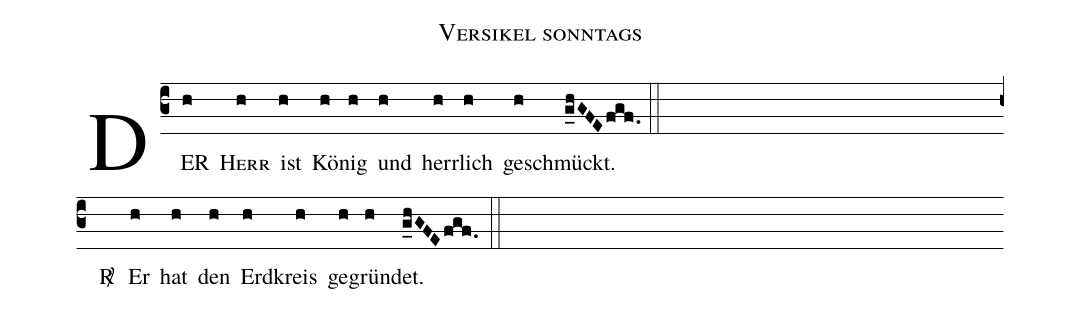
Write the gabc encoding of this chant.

name:Versikel sonntags;
%%
(c3) DER(h) <sc>Herr</sc>(h) ist(h) Kö(h)nig(h) und(h) herr(h)lich(h) ge(h)schmückt.(g_hGFE/fgf.) (::Z)
<sp>R/</sp>() Er(h) hat(h) den(h) Erd(h)kreis(h) ge(h)grün(h)det.(g_hGFE/fgf.) (::)
